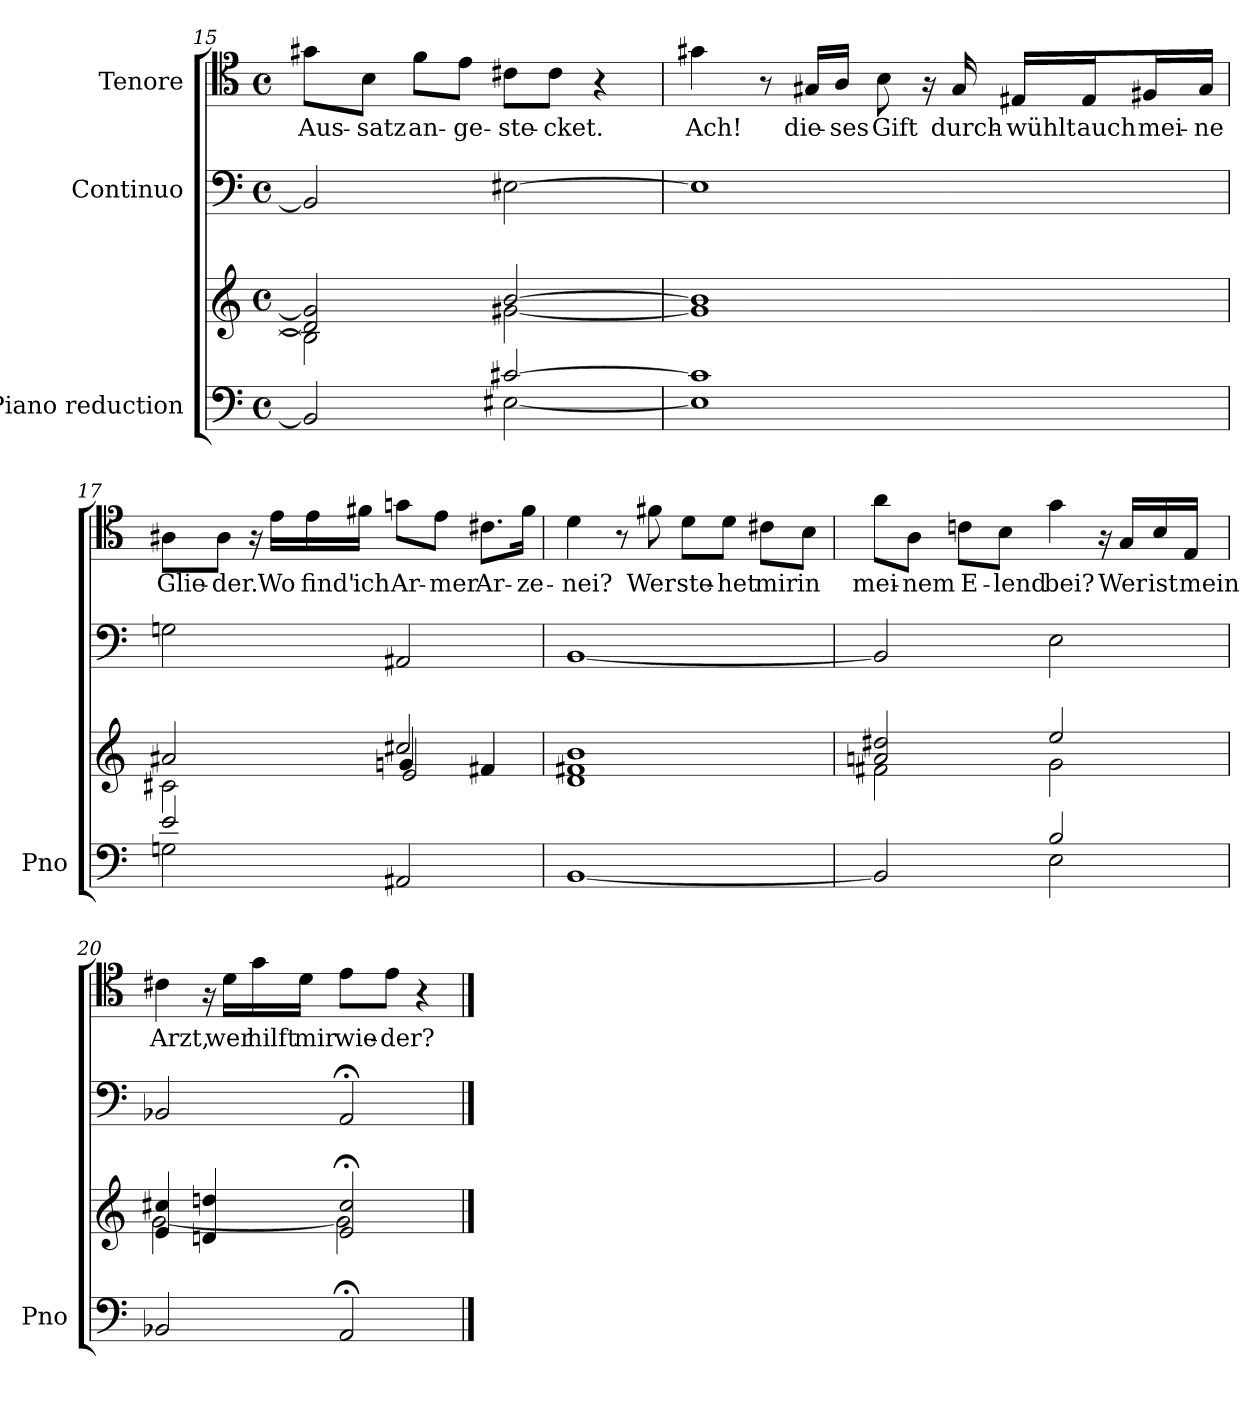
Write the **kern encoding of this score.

**kern	**kern	**kern	**kern	**text
*part3	*part3	*part2	*part1	*part1
*staff4	*staff3	*staff2	*staff1	*staff1
*I"Piano reduction	*	*I"Continuo	*I"Tenore	*
*I'Pno	*	*	*	*
*clefF4	*clefG2	*clefF4	*clefC4	*
*k[]	*k[]	*k[]	*k[]	*
*M4/4	*M4/4	*M4/4	*M4/4	*
*met(c)	*met(c)	*met(c)	*met(c)	*
=15	=15	=15	=15	=15
*^	*^	*	*	*
!	!	!	!	!	!	!LO:LY:b
2BB/]	2ryy	2d/] 2g#/]	2B\]	2BB/]	8g#X\L	-Aus-
!	!	!	!	!	!	!LO:LY:b
.	.	.	.	.	8B\J	-satz
!	!	!	!	!	!	!LO:LY:b
.	.	.	.	.	8f\L	an-
!	!	!	!	!	!	!LO:LY:b
.	.	.	.	.	8e\J	-ge-
!	!	!	!	!	!	!LO:LY:b
[2c#X/	[2E#X\	[2b/	[2g#X\	[2E#X\	8c#X\L	-ste-
!	!	!	!	!	!	!LO:LY:b
.	.	.	.	.	8c#\J	-cket.
.	.	.	.	.	4r	.
*v	*v	*	*	*	*	*
*	*v	*v	*	*	*
=16	=16	=16	=16	=16
!	!	!	!	!LO:LY:b
1E#] 1c#]	1g#] 1b]	1E#]	4g#X\	Ach!
.	.	.	8r	.
!	!	!	!	!LO:LY:b
.	.	.	16G#X/LL	die-
!	!	!	!	!LO:LY:b
.	.	.	16A/JJ	-ses
!	!	!	!	!LO:LY:b
.	.	.	8B\	Gift
.	.	.	16r	.
!	!	!	!	!LO:LY:b
.	.	.	16G#/	durch-
!	!	!	!	!LO:LY:b
.	.	.	16E#X/LL	-wühlt
!	!	!	!	!LO:LY:b
.	.	.	16E#/J	auch
!	!	!	!	!LO:LY:b
.	.	.	16F#X/L	mei-
!	!	!	!	!LO:LY:b
.	.	.	16G#/JJ	-ne
=17	=17	=17	=17	=17
*^	*^	*	*	*
*	*	*	*^	*	*	*
!	!	!	!	!	!	!	!LO:LY:b
2e/	2Gn\	2a#X/	2c#X\	2ryy	2Gn\	8A#X\L	Glie-
!	!	!	!	!	!	!	!LO:LY:b
.	.	.	.	.	.	8A#\J	-der.
.	.	.	.	.	.	16r	.
!	!	!	!	!	!	!	!LO:LY:b
.	.	.	.	.	.	16e\LL	Wo
!	!	!	!	!	!	!	!LO:LY:b
.	.	.	.	.	.	16e\	find'
!	!	!	!	!	!	!	!LO:LY:b
.	.	.	.	.	.	16f#X\JJ	ich
!	!	!	!	!	!	!	!LO:LY:b
2ryy	2AA#X/	2cc#X/	4gn/	2e/	2AA#X/	8gn\L	Ar-
!	!	!	!	!	!	!	!LO:LY:b
.	.	.	.	.	.	8e\J	-mer
!	!	!	!	!	!	!	!LO:LY:b
.	.	.	4f#X/	.	.	8.c#X\L	Ar-
!	!	!	!	!	!	!	!LO:LY:b
.	.	.	.	.	.	16f#\Jk	-ze-
*v	*v	*	*	*	*	*	*
*	*v	*v	*v	*	*	*
!!LO:PB:g=z
=18	=18	=18	=18	=18
!	!	!	!	!LO:LY:b
[1BB	1d 1f#X 1b	[1BB	4d\	-nei?
.	.	.	8r	.
!	!	!	!	!LO:LY:b
.	.	.	8f#X\	Wer
!	!	!	!	!LO:LY:b
.	.	.	8d\L	ste-
!	!	!	!	!LO:LY:b
.	.	.	8d\J	-het
!	!	!	!	!LO:LY:b
.	.	.	8c#X\L	mir
!	!	!	!	!LO:LY:b
.	.	.	8B\J	in
=19	=19	=19	=19	=19
*^	*^	*	*	*
!	!	!	!	!	!	!LO:LY:b
2BB/]	2ryy	2an/ 2dd#X/	2f#X\	2BB/]	8a\L	mei-
!	!	!	!	!	!	!LO:LY:b
.	.	.	.	.	8A\J	-nem
!	!	!	!	!	!	!LO:LY:b
.	.	.	.	.	8cn\L	E-
!	!	!	!	!	!	!LO:LY:b
.	.	.	.	.	8B\J	-lend
!	!	!	!	!	!	!LO:LY:b
2B/	2E\	2ee/	2g\	2E\	4g\	bei?
.	.	.	.	.	16r	.
!	!	!	!	!	!	!LO:LY:b
.	.	.	.	.	16G/LL	Wer
!	!	!	!	!	!	!LO:LY:b
.	.	.	.	.	16B/	ist
!	!	!	!	!	!	!LO:LY:b
.	.	.	.	.	16E/JJ	mein
*v	*v	*	*	*	*	*
=20	=20	=20	=20	=20	=20
!	!	!	!	!	!LO:LY:b
2BB-X/	4e/ 4cc#X/	[>2g\	2BB-X/	4c#X\	Arzt,
.	4dn/ 4ddn/	.	.	16r	.
!	!	!	!	!	!LO:LY:b
.	.	.	.	16d\LL	wer
!	!	!	!	!	!LO:LY:b
.	.	.	.	16g\	hilft
!	!	!	!	!	!LO:LY:b
.	.	.	.	16d\JJ	mir
!	!	!	!	!	!LO:LY:b
2AA;/	2e/;< 2cc#/;<	2g\]	2AA;</	8e\L	wie-
!	!	!	!	!	!LO:LY:b
.	.	.	.	8e\J	-der?
.	.	.	.	4r	.
*	*v	*v	*	*	*
==	==	==	==	==
*-	*-	*-	*-	*-
